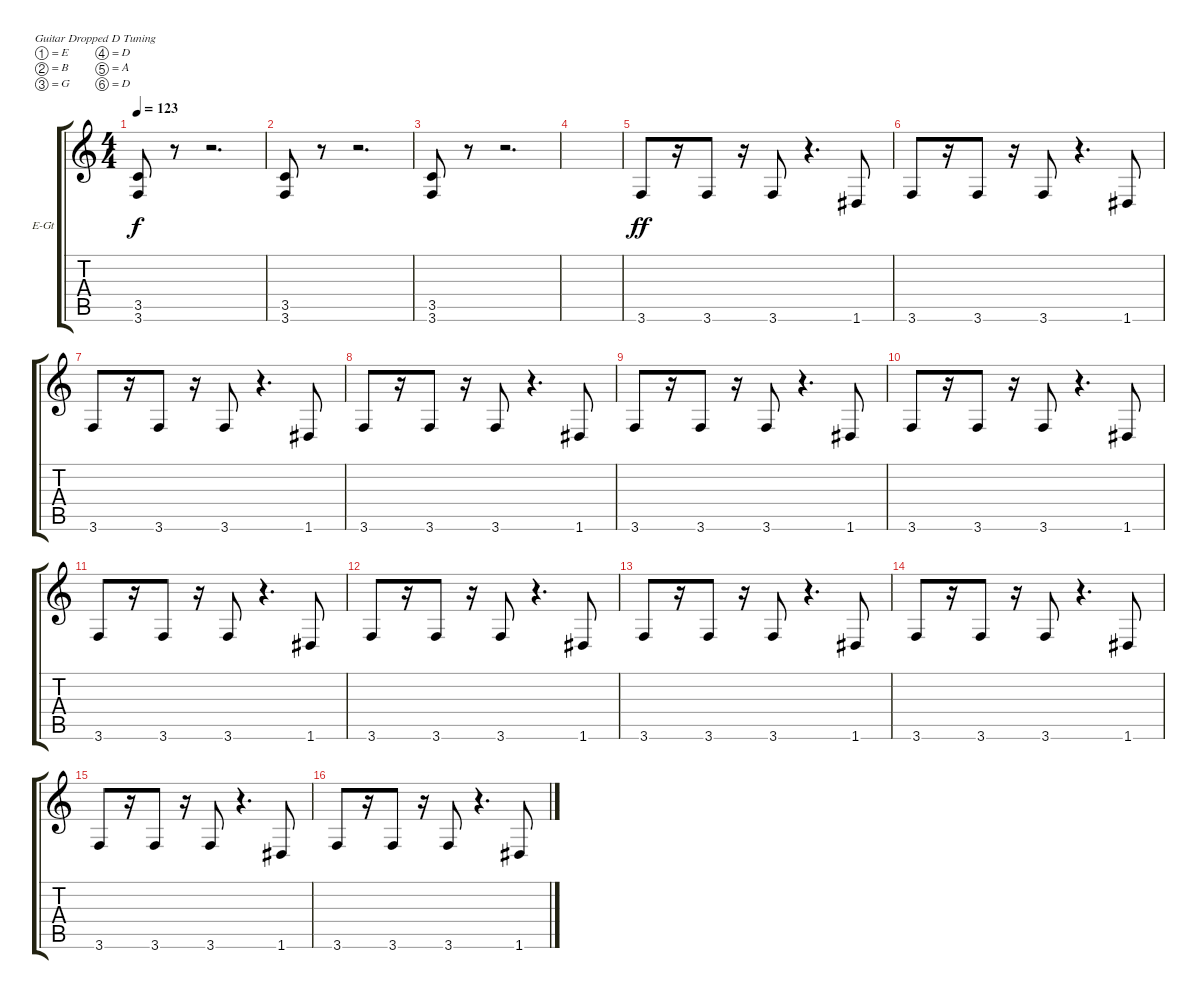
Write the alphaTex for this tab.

\defaultSystemsLayout 4
\bracketExtendMode groupsimilarinstruments
\firstSystemTrackNameOrientation horizontal
\otherSystemsTrackNameOrientation horizontal
\track ("Electric Guitar" "E-Gt") {instrument distortionguitar}
\staff {score tabs}
\tuning (E4 B3 G3 D3 A2 D2)
\ts (4 4)
\tempo 123
\clef g2
\ks c
(3.6 3.5).8{dy f} r.8 r.2{d} |
(3.6 3.5).8 r.8 r.2{d} |
(3.6 3.5).8 r.8 r.2{d} |
|
3.6.8{dy ff} r.16 3.6.8 r.16 3.6.8 r.4{d} 1.6.8 |
3.6.8 r.16 3.6.8 r.16 3.6.8 r.4{d} 1.6.8 |
3.6.8 r.16 3.6.8 r.16 3.6.8 r.4{d} 1.6.8 |
3.6.8 r.16 3.6.8 r.16 3.6.8 r.4{d} 1.6.8 |
3.6.8 r.16 3.6.8 r.16 3.6.8 r.4{d} 1.6.8 |
3.6.8 r.16 3.6.8 r.16 3.6.8 r.4{d} 1.6.8 |
3.6.8 r.16 3.6.8 r.16 3.6.8 r.4{d} 1.6.8 |
3.6.8 r.16 3.6.8 r.16 3.6.8 r.4{d} 1.6.8 |
3.6.8 r.16 3.6.8 r.16 3.6.8 r.4{d} 1.6.8 |
3.6.8 r.16 3.6.8 r.16 3.6.8 r.4{d} 1.6.8 |
3.6.8 r.16 3.6.8 r.16 3.6.8 r.4{d} 1.6.8 |
3.6.8 r.16 3.6.8 r.16 3.6.8 r.4{d} 1.6.8
